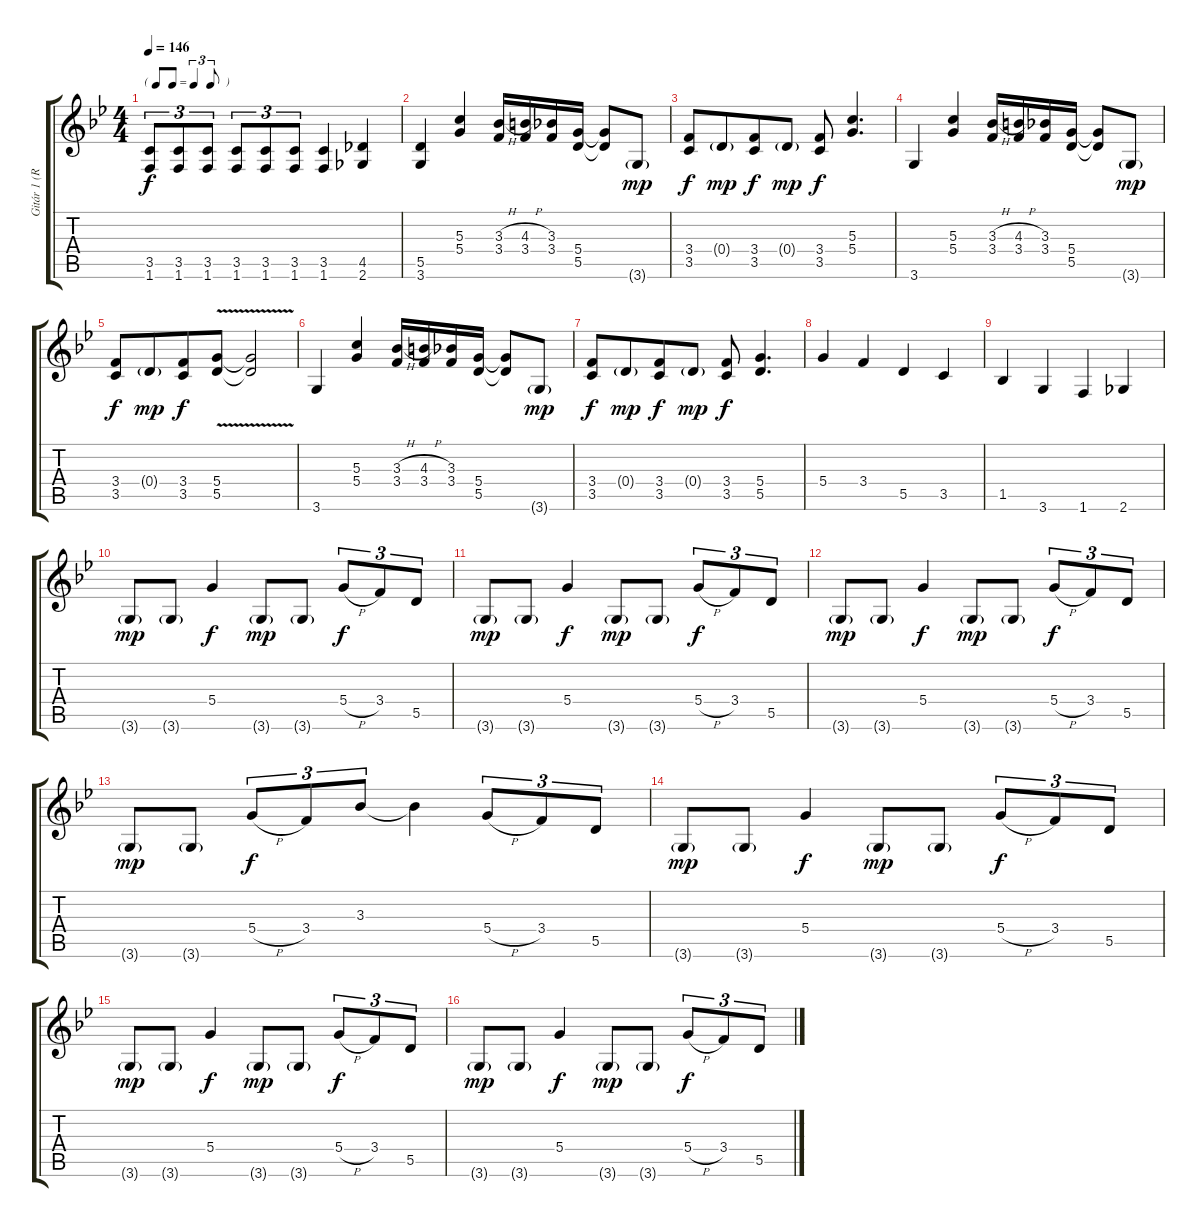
\track ("Gitár 1 (Ritchie Blackmore)" "Gitár 1 (R") {instrument distortionguitar}
\staff {score tabs}
\tuning (E4 B3 G3 D3 A2 E2) {hide}
\ts (4 4)
\tf triplet8th
\tempo 146
\clef g2
\ks bb
(3.5 1.6).8{tu (3 2) dy f} (3.5 1.6).8{tu (3 2)} (3.5 1.6).8{tu (3 2)} (3.5 1.6).8{tu (3 2)} (3.5 1.6).8{tu (3 2)} (3.5 1.6).8{tu (3 2)} (3.5 1.6).4 (4.5 2.6).4 |
(5.5 3.6).4{volume 16} (5.3 5.4).4 (3.3{h} 3.4).16 (4.3{h} 3.4).16 (3.3 3.4).16 (5.4 5.5).16 (5.4{t} 5.5{t}).8 3.6{g}.8{dy mp} |
(3.4 3.5).8{dy f} 0.4{g}.8{dy mp beam merge} (3.4 3.5).8{dy f} 0.4{g}.8{dy mp} (3.4 3.5).8{dy f} (5.3 5.4).4{d} |
3.6.4 (5.3 5.4).4 (3.3{h} 3.4).16 (4.3{h} 3.4).16 (3.3 3.4).16 (5.4 5.5).16 (5.4{t} 5.5{t}).8 3.6{g}.8{dy mp} |
(3.4 3.5).8{dy f} 0.4{g}.8{dy mp beam merge} (3.4 3.5).8{dy f} (5.4{v} 5.5).8 (5.4{t} 5.5{t}).2 |
3.6.4 (5.3 5.4).4 (3.3{h} 3.4).16 (4.3{h} 3.4).16 (3.3 3.4).16 (5.4 5.5).16 (5.4{t} 5.5{t}).8 3.6{g}.8{dy mp} |
(3.4 3.5).8{dy f} 0.4{g}.8{dy mp beam merge} (3.4 3.5).8{dy f} 0.4{g}.8{dy mp} (3.4 3.5).8{dy f} (5.4 5.5).4{d} |
5.4.4 3.4.4 5.5.4 3.5.4 |
1.5.4 3.6.4 1.6.4 2.6.4 |
3.6{g}.8{dy mp} 3.6{g}.8 5.4.4{dy f} 3.6{g}.8{dy mp} 3.6{g}.8 5.4{h}.8{tu (3 2) dy f} 3.4.8{tu (3 2)} 5.5.8{tu (3 2)} |
3.6{g}.8{dy mp} 3.6{g}.8 5.4.4{dy f} 3.6{g}.8{dy mp} 3.6{g}.8 5.4{h}.8{tu (3 2) dy f} 3.4.8{tu (3 2)} 5.5.8{tu (3 2)} |
3.6{g}.8{dy mp} 3.6{g}.8 5.4.4{dy f} 3.6{g}.8{dy mp} 3.6{g}.8 5.4{h}.8{tu (3 2) dy f} 3.4.8{tu (3 2)} 5.5.8{tu (3 2)} |
3.6{g}.8{dy mp} 3.6{g}.8 5.4{h}.8{tu (3 2) dy f} 3.4.8{tu (3 2)} 3.3.8{tu (3 2)} 3.3{t}.4 5.4{h}.8{tu (3 2)} 3.4.8{tu (3 2)} 5.5.8{tu (3 2)} |
3.6{g}.8{dy mp} 3.6{g}.8 5.4.4{dy f} 3.6{g}.8{dy mp} 3.6{g}.8 5.4{h}.8{tu (3 2) dy f} 3.4.8{tu (3 2)} 5.5.8{tu (3 2)} |
3.6{g}.8{dy mp} 3.6{g}.8 5.4.4{dy f} 3.6{g}.8{dy mp} 3.6{g}.8 5.4{h}.8{tu (3 2) dy f} 3.4.8{tu (3 2)} 5.5.8{tu (3 2)} |
3.6{g}.8{dy mp} 3.6{g}.8 5.4.4{dy f} 3.6{g}.8{dy mp} 3.6{g}.8 5.4{h}.8{tu (3 2) dy f} 3.4.8{tu (3 2)} 5.5.8{tu (3 2)}
